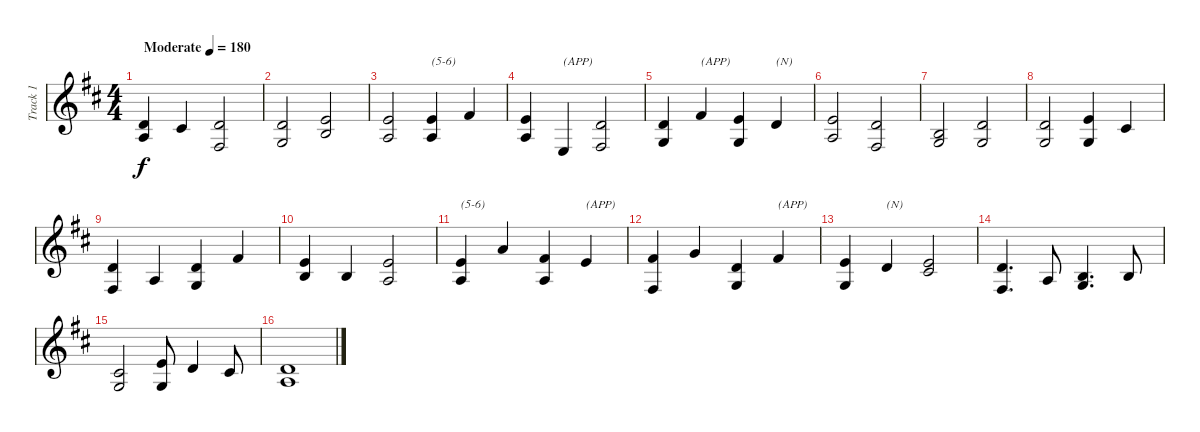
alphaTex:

\track ("Track 1" "Track 1") {instrument acousticgrandpiano}
\staff {score}
\tuning (E4 B3 G3 D3 A2 E2) {hide}
\ts (4 4)
\tempo (180 "Moderate")
\clef g2
\ks bminor
(3.2 2.3).4{dy f instrument acousticgrandpiano} 2.2.4 (3.2 4.4).2 |
(3.2 0.3).2 (0.1 0.2).2 |
(0.1 2.3).2 (0.1 2.3).4{txt "(5-6)"} 2.1.4 |
(0.1 2.3).4 2.4.4{txt "(APP)"} (3.2 4.4).2 |
(3.2 0.3).4 2.1.4{txt "(APP)"} (0.1 5.4).4 3.2.4{txt "(N)"} |
(0.1 2.3).2 (3.2 4.4).2 |
(4.3 5.4).2 (7.3 5.4).2 |
(3.2 0.3).2 (0.1 0.3).4 2.2.4 |
(3.2 4.4).4 2.3.4 (3.2 0.3).4 2.1.4 |
(4.3 14.4).4 4.3.4 (0.1 2.3).2 |
(0.1 2.3).4{txt "(5-6)"} 5.1.4 (2.1 2.3).4 0.1.4{txt "(APP)"} |
(2.1 4.4).4 3.1.4 (3.2 0.3).4 2.1.4{txt "(APP)"} |
(0.1 5.4).4 3.2.4{txt "(N)"} (0.1 2.2).2 |
(3.2 4.4).4{d} 2.3.8 (4.3 5.4).4{d} 4.3.8 |
(2.2 5.4).2 (0.1 5.4).8 3.2.4 2.2.8 |
(3.2 2.3).1
